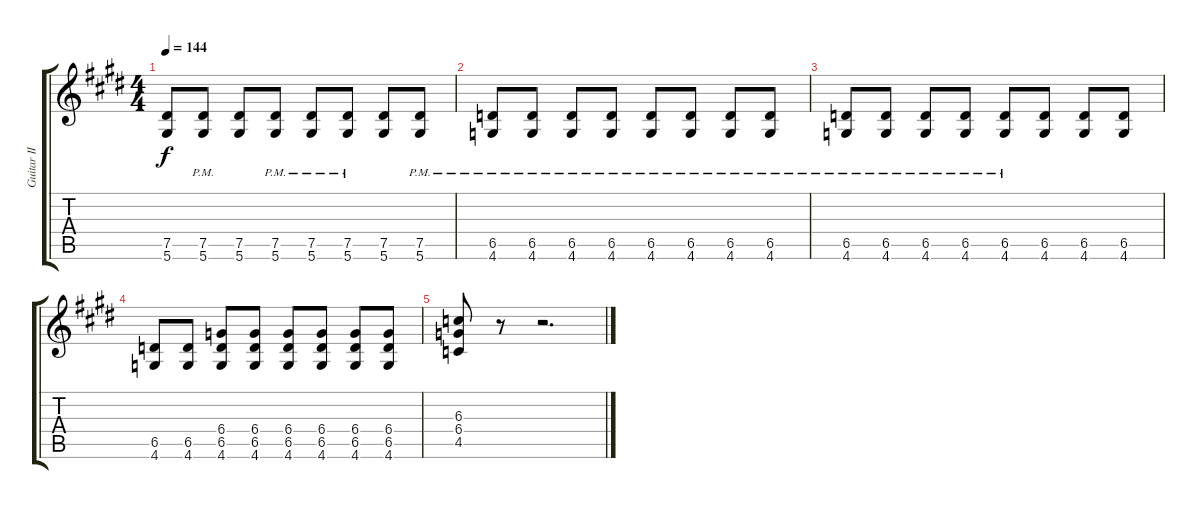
\track ("Guitar II" "Guitar II") {instrument distortionguitar}
\staff {score tabs}
\tuning (Eb4 Bb3 Gb3 Db3 Ab2 Eb2) {hide}
\ts (4 4)
\tempo 144
\clef g2
\ks c#minor
(7.5{t} 5.6{t}).8{dy f} (7.5{pm} 5.6{pm}).8 (7.5 5.6).8 (7.5{pm} 5.6{pm}).8 (7.5{pm} 5.6{pm}).8 (7.5{pm} 5.6{pm}).8 (7.5 5.6).8 (7.5{pm} 5.6{pm}).8 |
(6.5{pm} 4.6{pm}).8 (6.5{pm} 4.6{pm}).8 (6.5{pm} 4.6{pm}).8 (6.5{pm} 4.6{pm}).8 (6.5{pm} 4.6{pm}).8 (6.5{pm} 4.6{pm}).8 (6.5{pm} 4.6{pm}).8 (6.5{pm} 4.6{pm}).8 |
(6.5{pm} 4.6{pm}).8 (6.5{pm} 4.6{pm}).8 (6.5{pm} 4.6{pm}).8 (6.5{pm} 4.6{pm}).8 (6.5{pm} 4.6{pm}).8 (6.5 4.6).8 (6.5 4.6).8 (6.5 4.6).8 |
(6.5 4.6).8 (6.5 4.6).8 (6.4 6.5 4.6).8 (6.4 6.5 4.6).8 (6.4 6.5 4.6).8 (6.4 6.5 4.6).8 (6.4 6.5 4.6).8 (6.4 6.5 4.6).8 |
(6.3 6.4 4.5).8 r.8 r.2{d}
